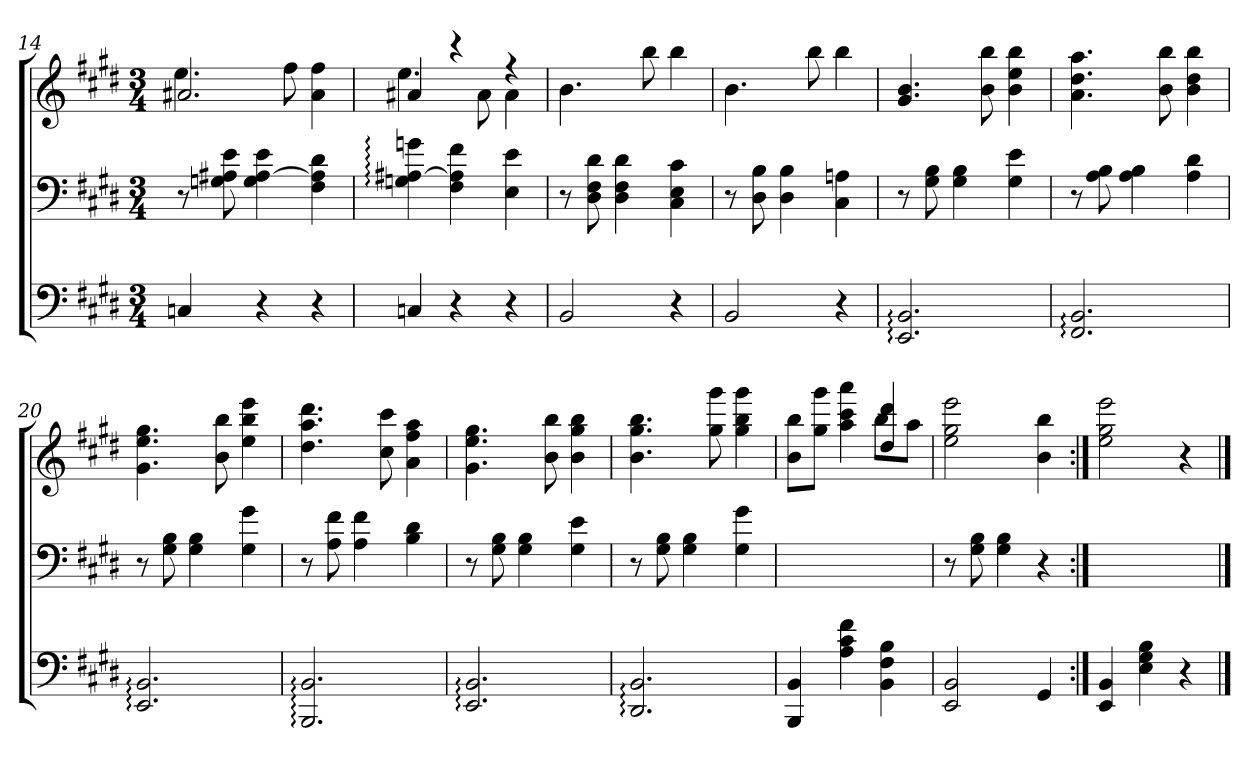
**kern	**kern	**kern
*part3	*part2	*part1
*staff3	*staff2	*staff1
*clefF4	*clefF4	*clefG2
*k[f#c#g#d#]	*k[f#c#g#d#]	*k[f#c#g#d#]
*E:	*E:	*E:
*M3/4	*M3/4	*M3/4
=14	=14	=14
*	*	*^
4Cn	8r	2.a#X	4.ee
.	8Gn 8A#X 8e	.	.
4r	4G [4A# 4e	.	.
.	.	.	8ff#
4r	4F# 4A#] 4d#	.	4a# 4ff#
=15	=15	=15	=15
4Cn:	4Gn: [4A#X: 4gn:	4a#X	4.ee
4r	4F# 4A#] 4f#	4r	.
.	.	.	8a#
4r	4E 4e	4r	4a#
*	*	*v	*v
=16	=16	=16
2BB	8r	4.b
.	8D# 8F# 8d#	.
.	4D# 4F# 4d#	.
.	.	8bb
4r	4C# 4E 4c#	4bb
=17	=17	=17
2BB	8r	4.b
.	8D# 8B	.
.	4D# 4B	.
.	.	8bb
4r	4C# 4An	4bb
=18	=18	=18
2.EE: 2.BB:	8r	4.g# 4.b
.	8G# 8B	.
.	4G# 4B	.
.	.	8b 8bb
.	4G# 4e	4b 4ee 4bb
=19	=19	=19
2.FF#: 2.BB:	8r	4.a 4.dd# 4.aa
.	8A 8B	.
.	4A 4B	.
.	.	8b 8bb
.	4A 4d#	4b 4dd# 4bb
=20	=20	=20
2.EE: 2.BB:	8r	4.g# 4.ee 4.gg#
.	8G# 8B	.
.	4G# 4B	.
.	.	8b 8bb
.	4G# 4g#	4ee 4bb 4eee
=21	=21	=21
2.BBB: 2.BB:	8r	4.dd# 4.aa 4.ddd#
.	8A 8f#	.
.	4A 4f#	.
.	.	8cc# 8ccc#
.	4B 4d#	4a 4ff# 4aa
=22	=22	=22
2.EE: 2.BB:	8r	4.g# 4.ee 4.gg#
.	8G# 8B	.
.	4G# 4B	.
.	.	8b 8bb
.	4G# 4e	4b 4gg# 4bb
=23	=23	=23
2.DD#: 2.BB:	8r	4.b 4.gg# 4.bb
.	8G# 8B	.
.	4G# 4B	.
.	.	8gg# 8ggg#
.	4G# 4g#	4gg# 4bb 4ggg#
=24	=24	=24
*	*	*^
4BBB 4BB	2.ryy	8b\ 8bb\L	2ryy
.	.	8gg#\ 8ggg#\J	.
4A 4c# 4f#	.	4aa 4ccc# 4aaa	.
4BB 4F# 4B	.	4dd# 4ddd#	8bb\L
.	.	.	8aa\J
*	*	*v	*v
=25	=25	=25
2EE 2BB	8r	2ee 2gg# 2eee
.	8G# 8B	.
.	4G# 4B	.
4GG#	4r	4b 4bb
=26:|!	=26:|!	=26:|!
4EE 4BB	2.ryy	2ee 2gg# 2eee
4E 4G# 4B	.	.
4r	.	4r
==	==	==
*-	*-	*-
